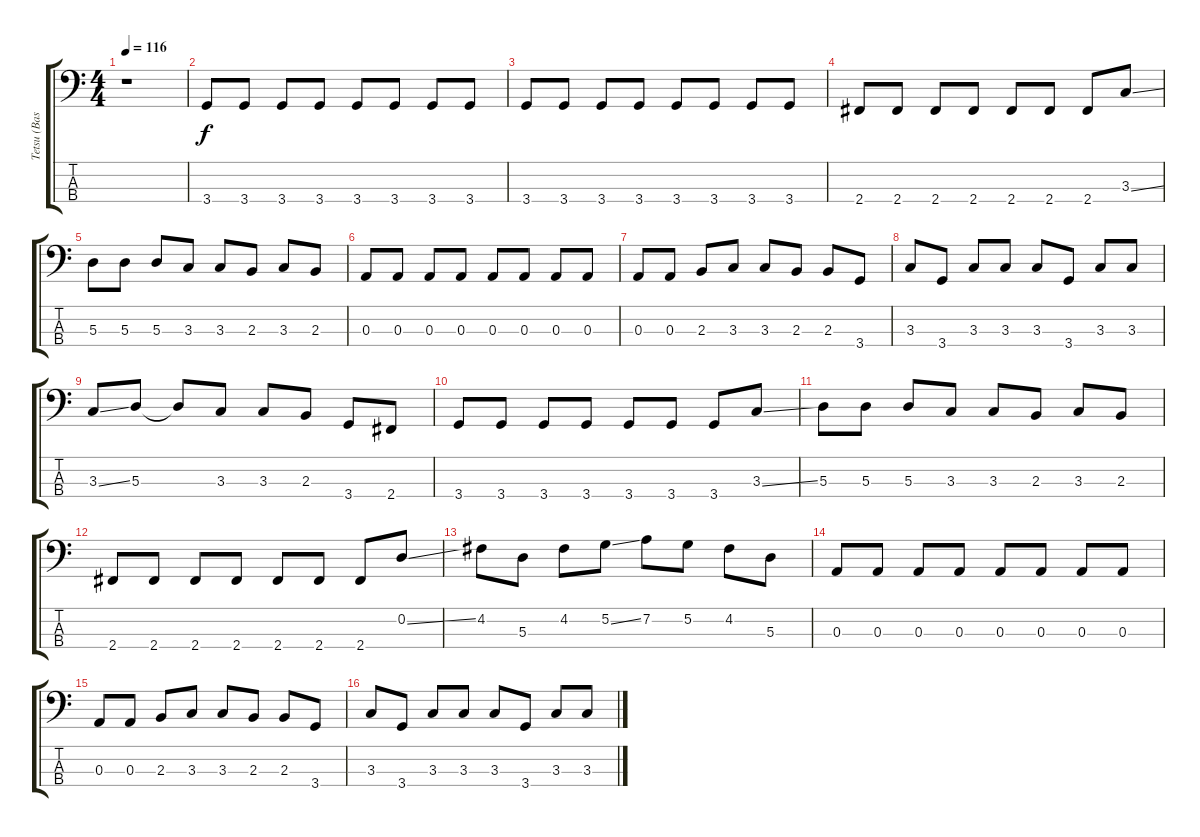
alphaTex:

\track ("Tetsu (Bass)" "Tetsu (Bas") {instrument electricbasspick}
\staff {score tabs}
\tuning (G2 D2 A1 E1) {hide}
\ts (4 4)
\tempo 116
\clef f4
\ks c
r.1{dy f instrument electricbasspick} |
3.4.8 3.4.8 3.4.8 3.4.8 3.4.8 3.4.8 3.4.8 3.4.8 |
3.4.8 3.4.8 3.4.8 3.4.8 3.4.8 3.4.8 3.4.8 3.4.8 |
2.4.8 2.4.8 2.4.8 2.4.8 2.4.8 2.4.8 2.4.8 3.3{ss}.8 |
5.3.8 5.3.8 5.3.8 3.3.8 3.3.8 2.3.8 3.3.8 2.3.8 |
0.3.8 0.3.8 0.3.8 0.3.8 0.3.8 0.3.8 0.3.8 0.3.8 |
0.3.8 0.3.8 2.3.8 3.3.8 3.3.8 2.3.8 2.3.8 3.4.8 |
3.3.8 3.4.8 3.3.8 3.3.8 3.3.8 3.4.8 3.3.8 3.3.8 |
3.3{ss}.8 5.3.8 5.3{t}.8 3.3.8 3.3.8 2.3.8 3.4.8 2.4.8 |
3.4.8 3.4.8 3.4.8 3.4.8 3.4.8 3.4.8 3.4.8 3.3{ss}.8 |
5.3.8 5.3.8 5.3.8 3.3.8 3.3.8 2.3.8 3.3.8 2.3.8 |
2.4.8 2.4.8 2.4.8 2.4.8 2.4.8 2.4.8 2.4.8 0.2{ss}.8 |
4.2.8 5.3.8 4.2.8 5.2{ss}.8 7.2.8 5.2.8 4.2.8 5.3.8 |
0.3.8 0.3.8 0.3.8 0.3.8 0.3.8 0.3.8 0.3.8 0.3.8 |
0.3.8 0.3.8 2.3.8 3.3.8 3.3.8 2.3.8 2.3.8 3.4.8 |
3.3.8 3.4.8 3.3.8 3.3.8 3.3.8 3.4.8 3.3.8 3.3.8
